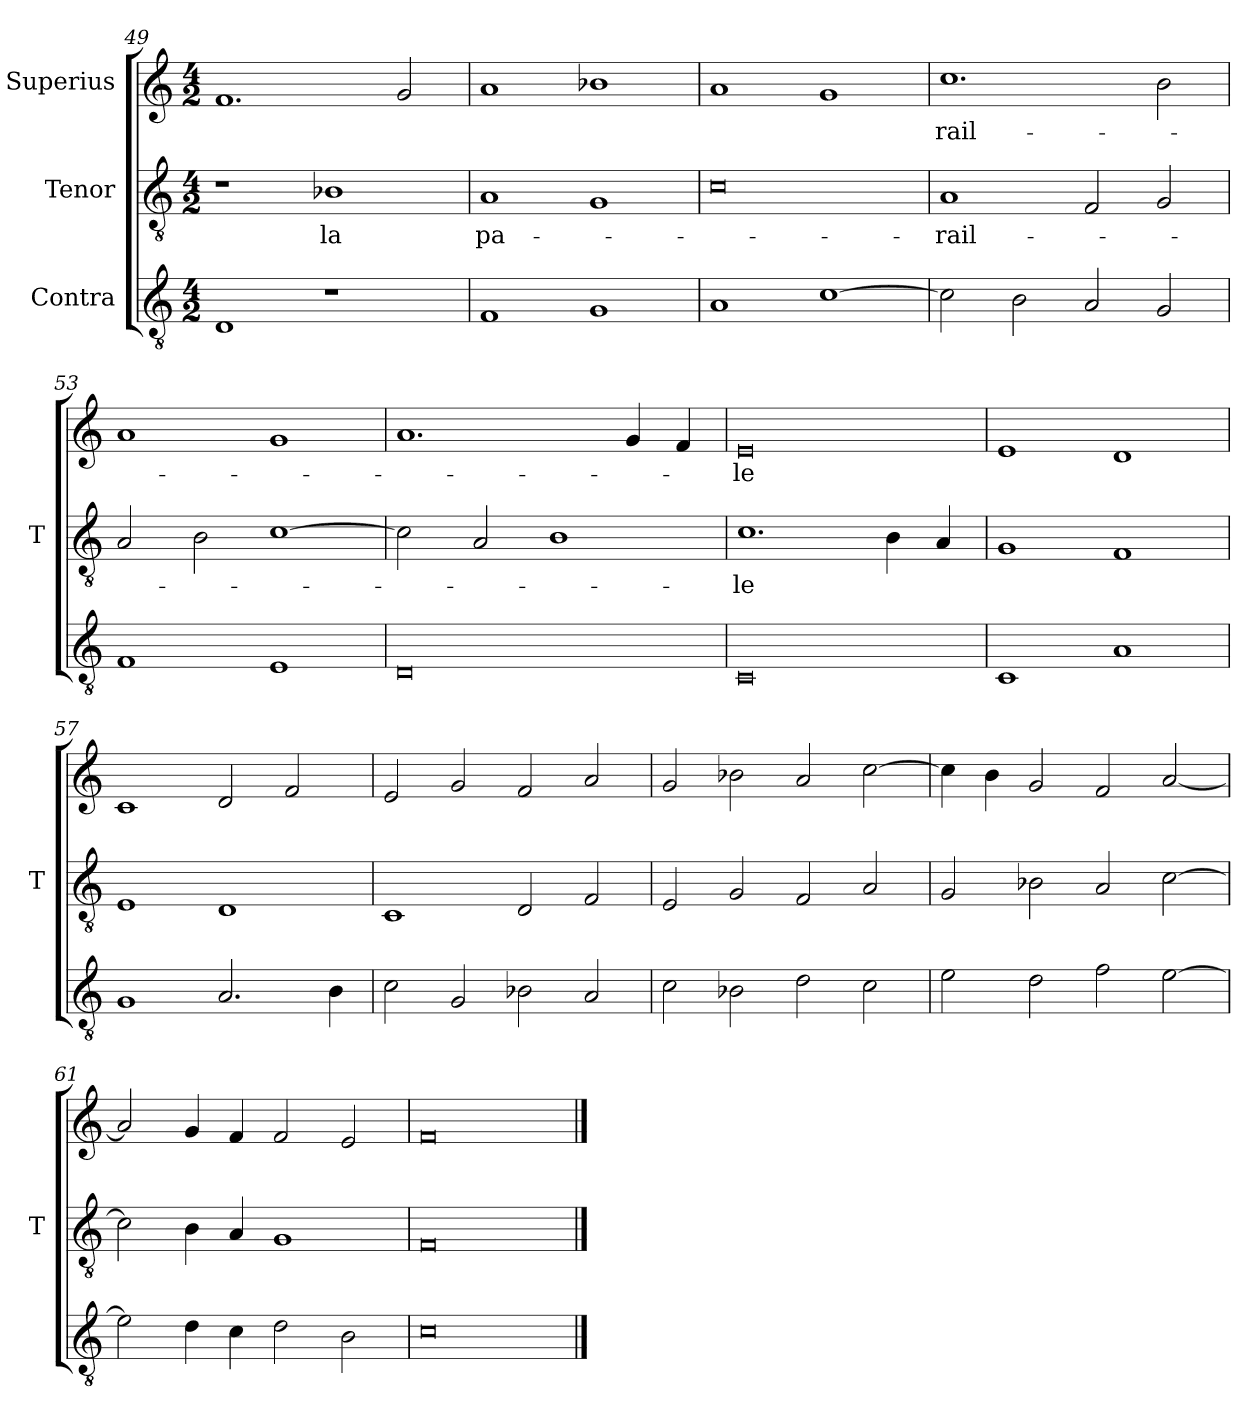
**kern	**kern	**text	**kern	**text
*part3	*part2	*part2	*part1	*part1
*staff3	*staff2	*staff2	*staff1	*staff1
*I"Contra	*I"Tenor	*	*I"Superius	*
*	*I'T	*	*	*
*clefGv2	*clefGv2	*	*clefG2	*
*M4/2	*M4/2	*	*M4/2	*
=49	=49	=49	=49	=49
1D	1r	.	1.f	.
1r	1B-X	-la	.	.
.	.	.	2g	.
=50	=50	=50	=50	=50
1F	1A	pa-	1a	.
1G	1G	.	1b-X	.
=51	=51	=51	=51	=51
1A	0c	.	1a	.
[1c	.	.	1g	.
=52	=52	=52	=52	=52
2c]	1A	-rail-	1.cc	-rail-
2B	.	.	.	.
2A	2F	.	.	.
2G	2G	.	2b	.
=53	=53	=53	=53	=53
1F	2A	.	1a	.
.	2B	.	.	.
1E	[1c	.	1g	.
=54	=54	=54	=54	=54
0D	2c]	.	1.a	.
.	2A	.	.	.
.	1B	.	.	.
.	.	.	4g	.
.	.	.	4f	.
=55	=55	=55	=55	=55
0C	1.c	-le	0e	-le
.	4B	.	.	.
.	4A	.	.	.
=56	=56	=56	=56	=56
1C	1G	.	1e	.
1A	1F	.	1d	.
=57	=57	=57	=57	=57
1G	1E	.	1c	.
2.A	1D	.	2d	.
.	.	.	2f	.
4B	.	.	.	.
=58	=58	=58	=58	=58
2c	1C	.	2e	.
2G	.	.	2g	.
2B-X	2D	.	2f	.
2A	2F	.	2a	.
=59	=59	=59	=59	=59
2c	2E	.	2g	.
2B-X	2G	.	2b-X	.
2d	2F	.	2a	.
2c	2A	.	[2cc	.
=60	=60	=60	=60	=60
2e	2G	.	4cc]	.
.	.	.	4b	.
2d	2B-X	.	2g	.
2f	2A	.	2f	.
[2e	[2c	.	[2a	.
=61	=61	=61	=61	=61
2e]	2c]	.	2a]	.
4d	4B	.	4g	.
4c	4A	.	4f	.
2d	1G	.	2f	.
2B	.	.	2e	.
=62	=62	=62	=62	=62
0c	0F	.	0f	.
==	==	==	==	==
*-	*-	*-	*-	*-
